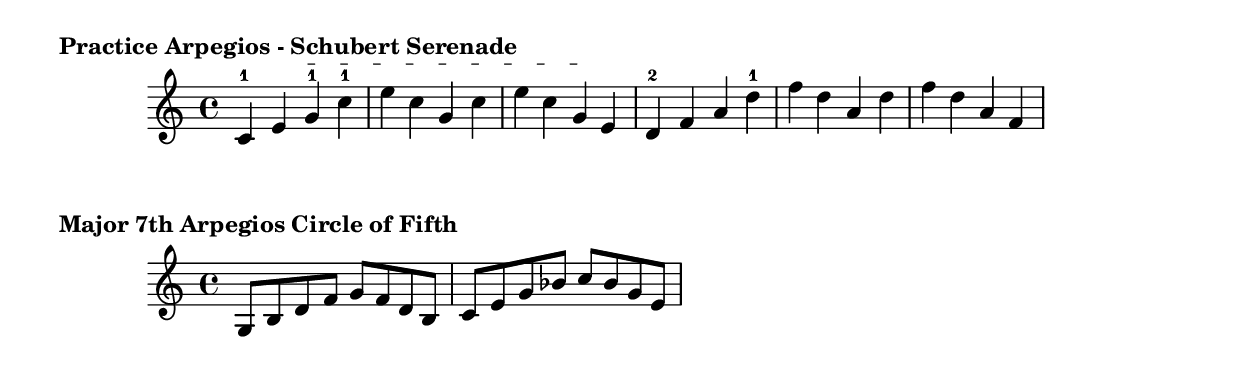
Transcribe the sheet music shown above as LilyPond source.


\version "2.24"
\language "english"


\markup \bold "Practice Arpegios - Schubert Serenade"
% String indication

\relative c' {
  \once \override TextSpanner.bound-details.left.text = \markup { "Sul D" }
  \once \override TextSpanner.style = #'dashed-line

  c-1 e g-1 \startTextSpan  c-1 e c g c e c g\stopTextSpan  e 
  d-2 f a d-1 f d a d f d a f

}


\markup \bold "Major 7th Arpegios Circle of Fifth"
\relative c'' {
g, 8  b  d   f   g   f   d   b
c8  e  g   bf  c   bf  g   e


}

